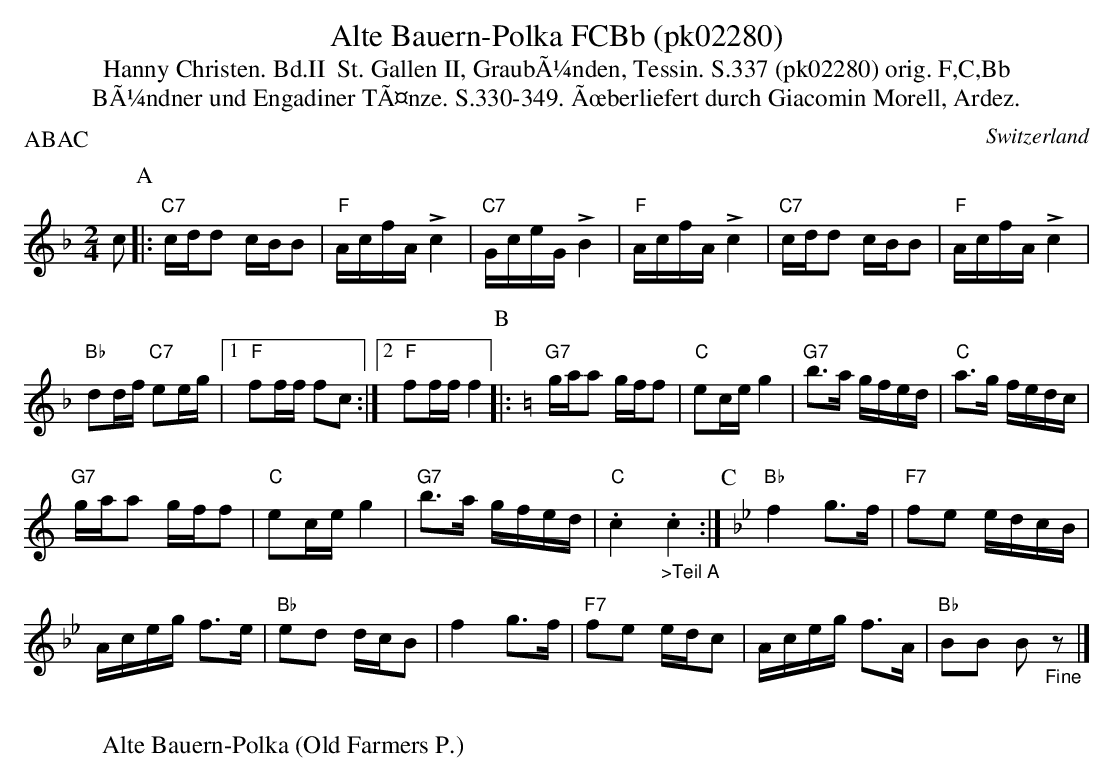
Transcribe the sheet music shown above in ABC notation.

X:1
T:Alte Bauern-Polka FCBb (pk02280)
T:Hanny Christen. Bd.II  St. Gallen II, GraubÃ¼nden, Tessin. S.337 (pk02280) orig. F,C,Bb
T: BÃ¼ndner und Engadiner TÃ¤nze. S.330-349. Ãœberliefert durch Giacomin Morell, Ardez.
O:Switzerland
P:ABAC
M:2/4
L:1/16
K:F %%MIDI gchordon
c2 [P:A] |: "C7"cdd2 cBB2 | "F"AcfA !>!c4 | "C7"GceG !>!B4 | "F"AcfA !>!c4 | "C7"cdd2 cBB2 | "F"AcfA !>!c4 |
"Bb"d2df "C7"e2eg |1 "F"f2ff f2c2 :|2 "F"f2ff f4 [P:B] |: [K:C]  "G7"gaa2 gff2 | "C"e2ceg4 | "G7"b3a gfed | "C"a3g fedc |
"G7"gaa2 gff2 | "C"e2ceg4 | "G7"b3a gfed | "C".c4"_>Teil A".c4 :| [P:C] [K:Bb] "Bb"f4 g3f | "F7"f2e2 edcB |
Aceg f3e | "Bb"e2d2 dcB2 | f4g3f | "F7"f2e2 edc2 | Aceg f3A | "Bb"B2B2 B2"_Fine"z2 |]
W:
W:Alte Bauern-Polka (Old Farmers P.)
